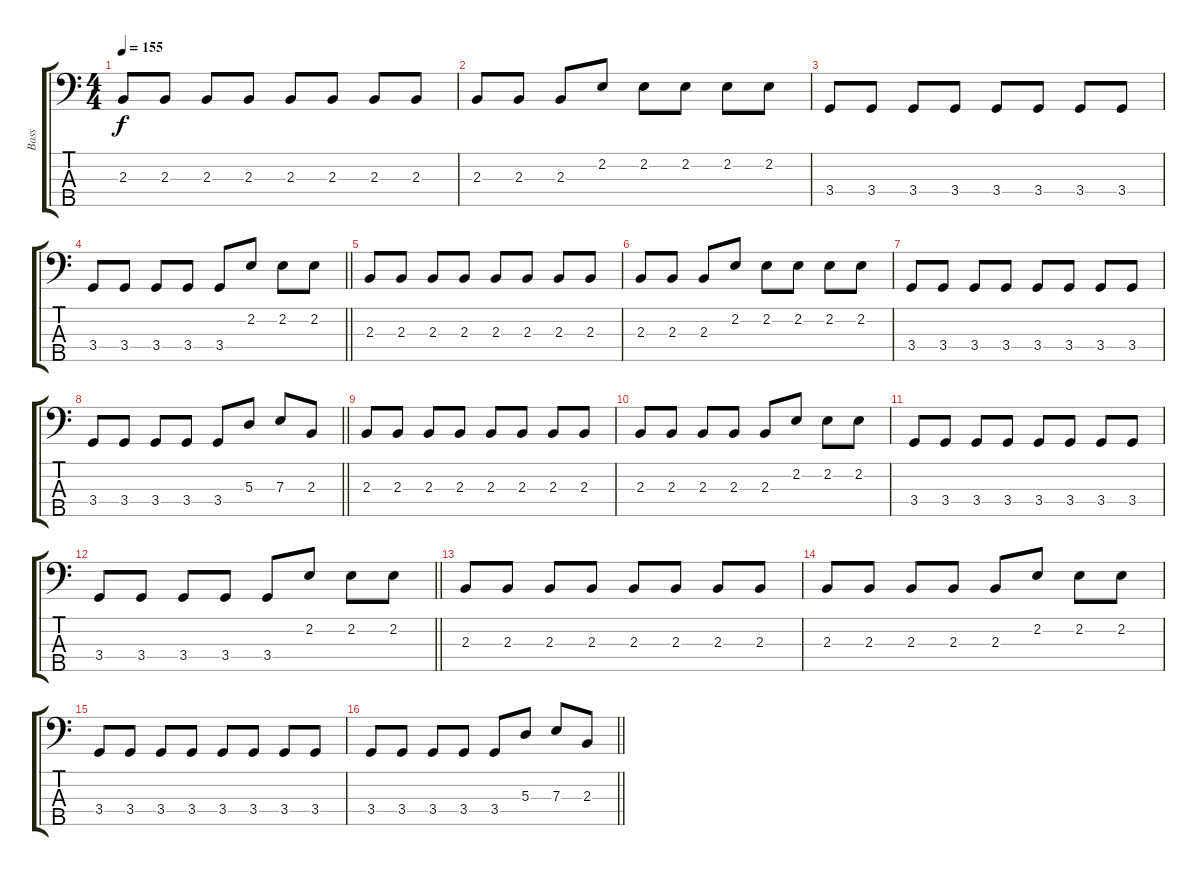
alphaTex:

\track ("Bass" "Bass") {instrument electricbassfinger}
\staff {score tabs}
\tuning (G2 D2 A1 E1 B0) {hide}
\ts (4 4)
\tempo 155
\clef f4
\ks c
2.3.8{dy f} 2.3.8 2.3.8 2.3.8 2.3.8 2.3.8 2.3.8 2.3.8 |
2.3.8 2.3.8 2.3.8 2.2.8 2.2.8 2.2.8 2.2.8 2.2.8 |
3.4.8 3.4.8 3.4.8 3.4.8 3.4.8 3.4.8 3.4.8 3.4.8 |
\barLineRight lightlight
3.4.8 3.4.8 3.4.8 3.4.8 3.4.8 2.2.8 2.2.8 2.2.8 |
2.3.8 2.3.8 2.3.8 2.3.8 2.3.8 2.3.8 2.3.8 2.3.8 |
2.3.8 2.3.8 2.3.8 2.2.8 2.2.8 2.2.8 2.2.8 2.2.8 |
3.4.8 3.4.8 3.4.8 3.4.8 3.4.8 3.4.8 3.4.8 3.4.8 |
\barLineRight lightlight
3.4.8 3.4.8 3.4.8 3.4.8 3.4.8 5.3.8 7.3.8 2.3.8 |
2.3.8 2.3.8 2.3.8 2.3.8 2.3.8 2.3.8 2.3.8 2.3.8 |
2.3.8 2.3.8 2.3.8 2.3.8 2.3.8 2.2.8 2.2.8 2.2.8 |
3.4.8 3.4.8 3.4.8 3.4.8 3.4.8 3.4.8 3.4.8 3.4.8 |
\barLineRight lightlight
3.4.8 3.4.8 3.4.8 3.4.8 3.4.8 2.2.8 2.2.8 2.2.8 |
2.3.8 2.3.8 2.3.8 2.3.8 2.3.8 2.3.8 2.3.8 2.3.8 |
2.3.8 2.3.8 2.3.8 2.3.8 2.3.8 2.2.8 2.2.8 2.2.8 |
3.4.8 3.4.8 3.4.8 3.4.8 3.4.8 3.4.8 3.4.8 3.4.8 |
\barLineRight lightlight
3.4.8 3.4.8 3.4.8 3.4.8 3.4.8 5.3.8 7.3.8 2.3.8
